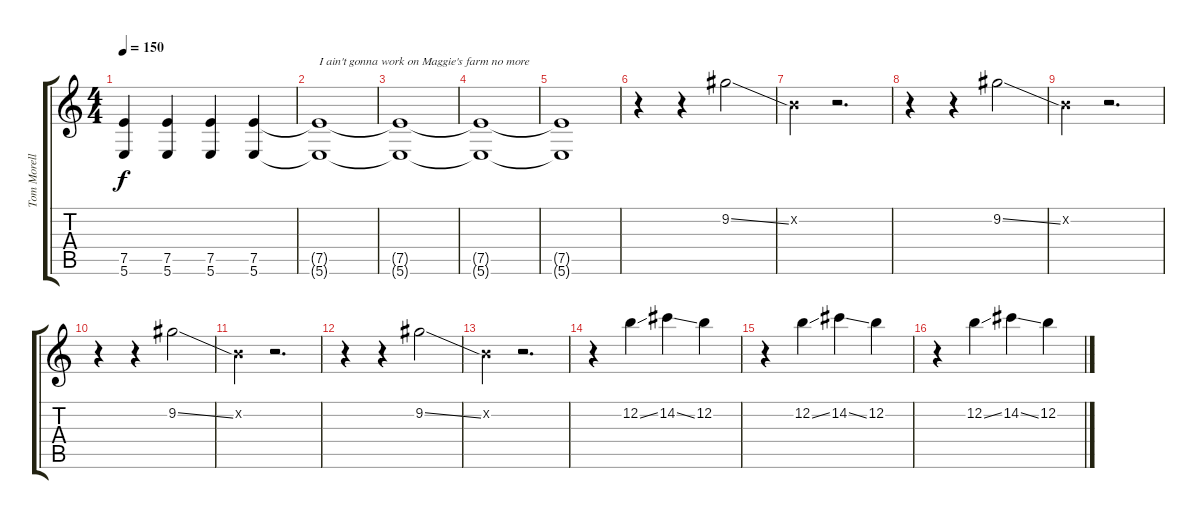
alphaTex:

\track ("Tom Morello" "Tom Morell") {instrument overdrivenguitar}
\staff {score tabs}
\tuning (E4 B3 G3 D3 A2 B1) {hide}
\ts (4 4)
\tempo 150
\clef g2
\ks c
(7.5 5.6).4{dy f} (7.5 5.6).4 (7.5 5.6).4 (7.5 5.6).4 |
(7.5{t} 5.6{t}).1{txt "I ain't gonna work on Maggie's farm no more"} |
(7.5{t} 5.6{t}).1 |
(7.5{t} 5.6{t}).1 |
(7.5{t} 5.6{t}).1 |
r.4 r.4 9.2{ss}.2 |
0.2{x}.4 r.2{d} |
r.4 r.4 9.2{ss}.2 |
0.2{x}.4 r.2{d} |
r.4 r.4 9.2{ss}.2 |
0.2{x}.4 r.2{d} |
r.4 r.4 9.2{ss}.2 |
0.2{x}.4 r.2{d} |
r.4 12.2{ss}.4 14.2{ss}.4 12.2.4 |
r.4 12.2{ss}.4 14.2{ss}.4 12.2.4 |
r.4 12.2{ss}.4 14.2{ss}.4 12.2{ss}.4
